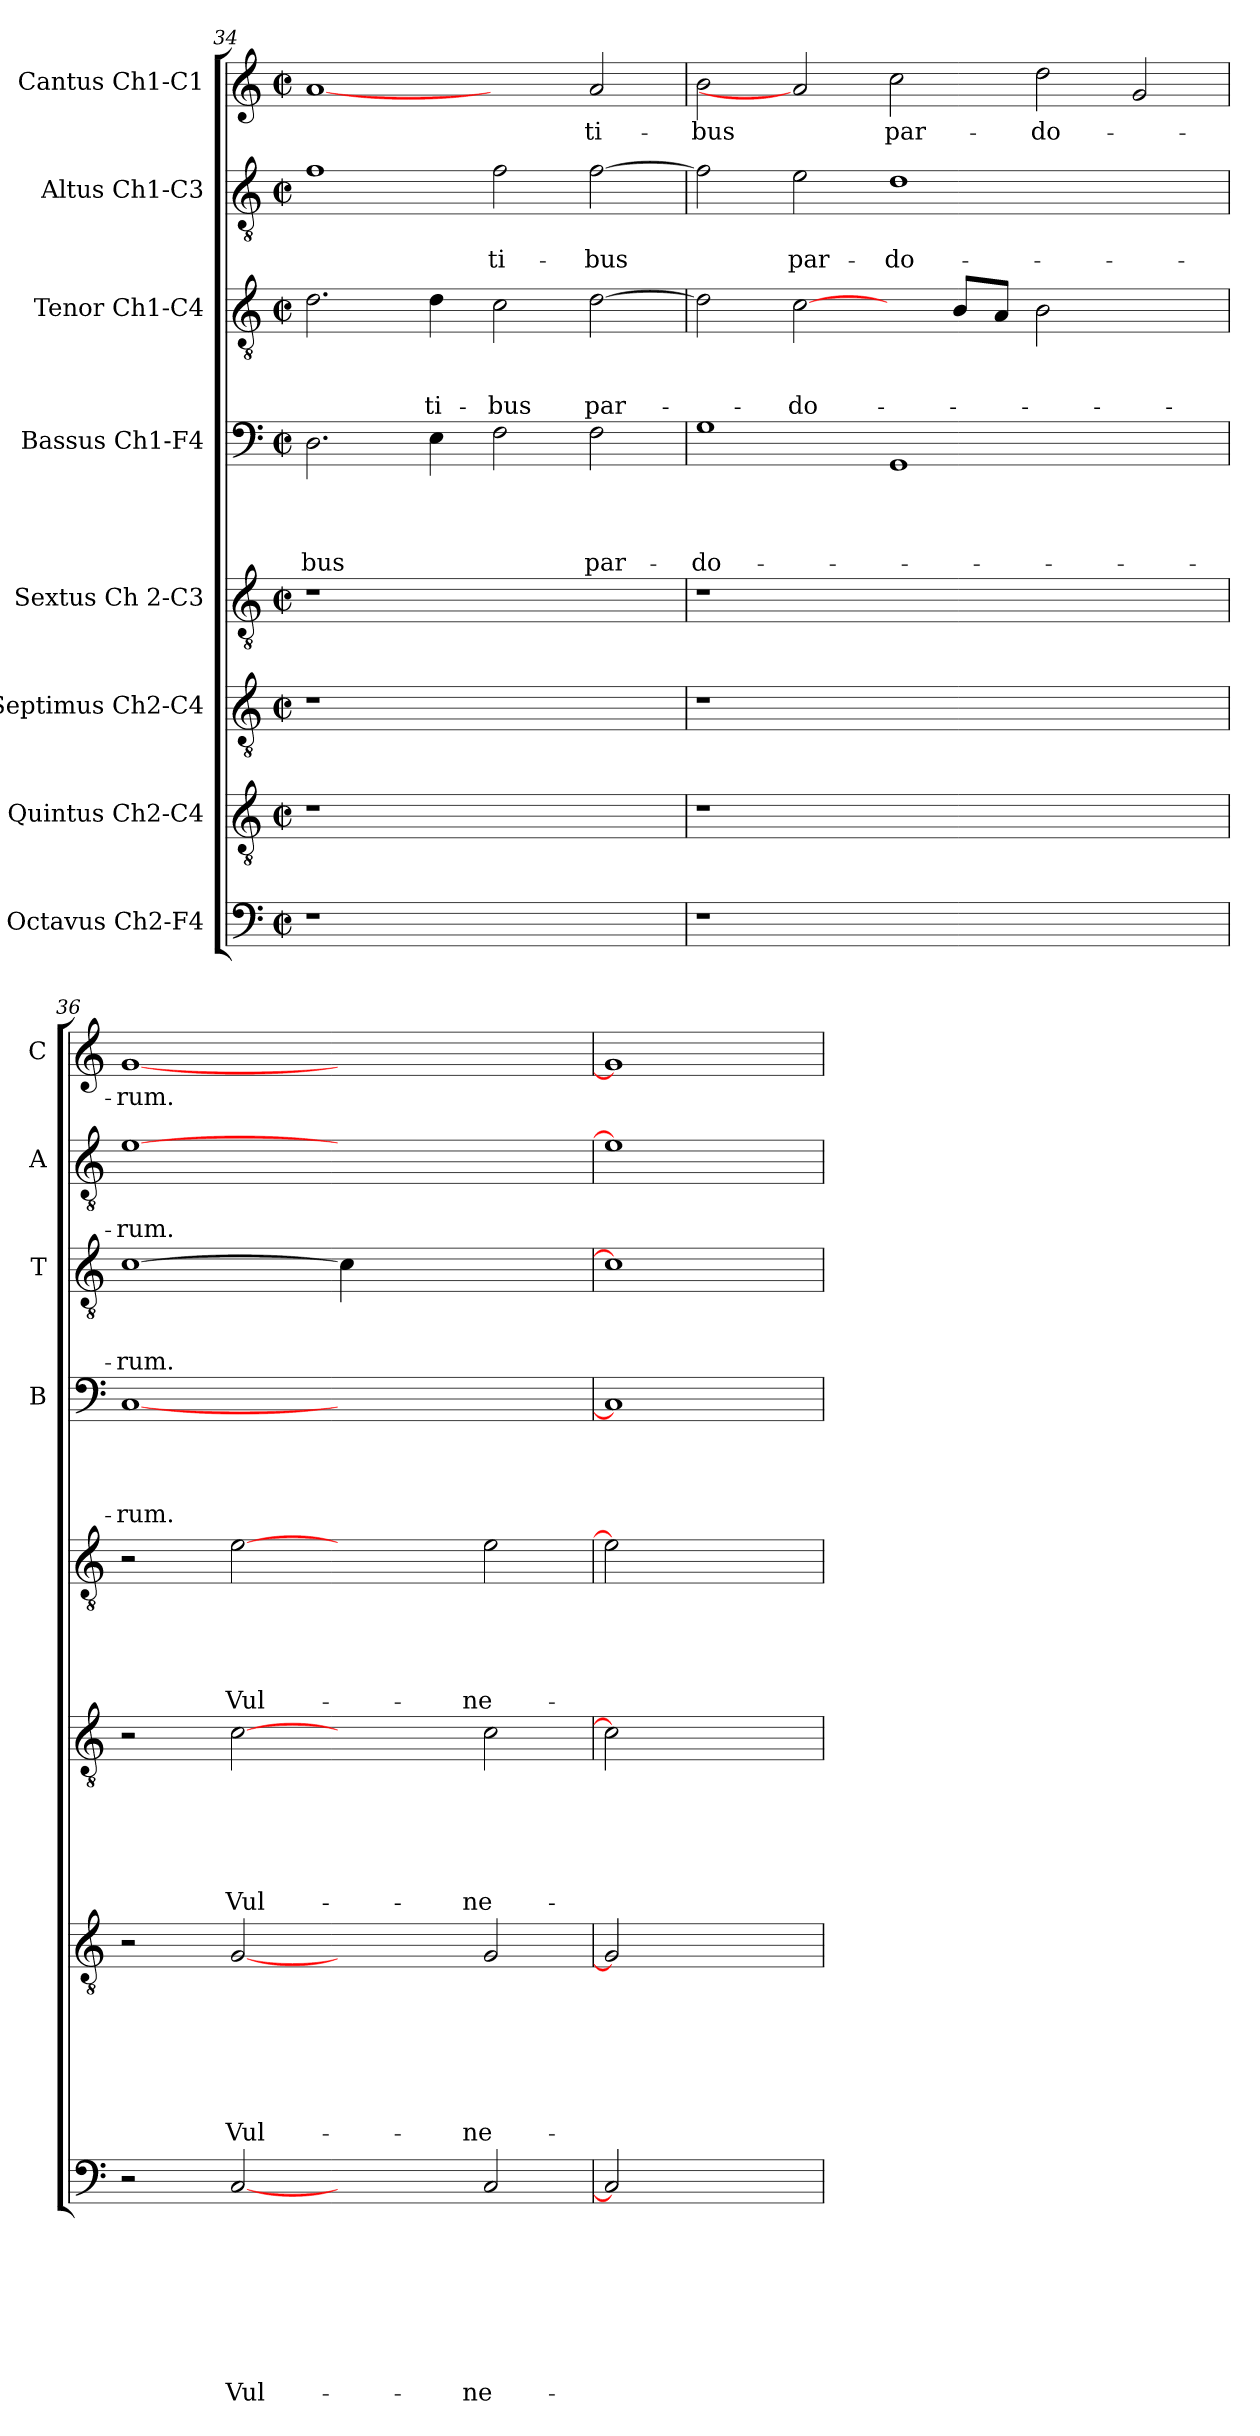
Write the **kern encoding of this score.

**kern	**text	**text	**text	**text	**text	**text	**text	**text	**kern	**text	**text	**text	**text	**text	**text	**text	**kern	**text	**text	**text	**text	**text	**text	**kern	**text	**text	**text	**text	**text	**kern	**text	**text	**text	**text	**kern	**text	**text	**text	**kern	**text	**text	**kern	**text
*part8	*part8	*part8	*part8	*part8	*part8	*part8	*part8	*part8	*part7	*part7	*part7	*part7	*part7	*part7	*part7	*part7	*part6	*part6	*part6	*part6	*part6	*part6	*part6	*part5	*part5	*part5	*part5	*part5	*part5	*part4	*part4	*part4	*part4	*part4	*part3	*part3	*part3	*part3	*part2	*part2	*part2	*part1	*part1
*staff8	*staff8	*staff8	*staff8	*staff8	*staff8	*staff8	*staff8	*staff8	*staff7	*staff7	*staff7	*staff7	*staff7	*staff7	*staff7	*staff7	*staff6	*staff6	*staff6	*staff6	*staff6	*staff6	*staff6	*staff5	*staff5	*staff5	*staff5	*staff5	*staff5	*staff4	*staff4	*staff4	*staff4	*staff4	*staff3	*staff3	*staff3	*staff3	*staff2	*staff2	*staff2	*staff1	*staff1
*I"Octavus Ch2-F4	*	*	*	*	*	*	*	*	*I"Quintus Ch2-C4	*	*	*	*	*	*	*	*I"Septimus Ch2-C4	*	*	*	*	*	*	*I"Sextus Ch 2-C3	*	*	*	*	*	*I"Bassus Ch1-F4	*	*	*	*	*I"Tenor Ch1-C4	*	*	*	*I"Altus Ch1-C3	*	*	*I"Cantus Ch1-C1	*
*	*	*	*	*	*	*	*	*	*	*	*	*	*	*	*	*	*	*	*	*	*	*	*	*	*	*	*	*	*	*I'B	*	*	*	*	*I'T	*	*	*	*I'A	*	*	*I'C	*
*clefF4	*	*	*	*	*	*	*	*	*clefGv2	*	*	*	*	*	*	*	*clefGv2	*	*	*	*	*	*	*clefGv2	*	*	*	*	*	*clefF4	*	*	*	*	*clefGv2	*	*	*	*clefGv2	*	*	*clefG2	*
*k[]	*	*	*	*	*	*	*	*	*k[]	*	*	*	*	*	*	*	*k[]	*	*	*	*	*	*	*k[]	*	*	*	*	*	*k[]	*	*	*	*	*k[]	*	*	*	*k[]	*	*	*k[]	*
*C:	*	*	*	*	*	*	*	*	*C:	*	*	*	*	*	*	*	*C:	*	*	*	*	*	*	*C:	*	*	*	*	*	*C:	*	*	*	*	*C:	*	*	*	*C:	*	*	*C:	*
*M2/2	*	*	*	*	*	*	*	*	*M2/2	*	*	*	*	*	*	*	*M2/2	*	*	*	*	*	*	*M2/2	*	*	*	*	*	*M2/2	*	*	*	*	*M2/2	*	*	*	*M2/2	*	*	*M2/2	*
*met(c|)	*	*	*	*	*	*	*	*	*met(c|)	*	*	*	*	*	*	*	*met(c|)	*	*	*	*	*	*	*met(c|)	*	*	*	*	*	*met(c|)	*	*	*	*	*met(c|)	*	*	*	*met(c|)	*	*	*met(c|)	*
=34	=34	=34	=34	=34	=34	=34	=34	=34	=34	=34	=34	=34	=34	=34	=34	=34	=34	=34	=34	=34	=34	=34	=34	=34	=34	=34	=34	=34	=34	=34	=34	=34	=34	=34	=34	=34	=34	=34	=34	=34	=34	=34	=34
!	!	!	!	!	!	!	!	!	!	!	!	!	!	!	!	!	!	!	!	!	!	!	!	!	!	!	!	!	!	!	!	!	!	!LO:LY:b	!	!	!	!	!	!	!	!	!
1r	.	.	.	.	.	.	.	.	1r	.	.	.	.	.	.	.	1r	.	.	.	.	.	.	1r	.	.	.	.	.	2.D\	.	.	.	-bus	2.d\	.	.	.	1f	.	.	[1a	.
!	!	!	!	!	!	!	!	!	!	!	!	!	!	!	!	!	!	!	!	!	!	!	!	!	!	!	!	!	!	!	!	!	!	!	!	!	!	!LO:LY:b	!	!	!	!	!
.	.	.	.	.	.	.	.	.	.	.	.	.	.	.	.	.	.	.	.	.	.	.	.	.	.	.	.	.	.	4E\	.	.	.	.	4d\	.	.	-ti-	.	.	.	.	.
!	!	!	!	!	!	!	!	!	!	!	!	!	!	!	!	!	!	!	!	!	!	!	!	!	!	!	!	!	!	!	!	!	!	!	!	!	!	!LO:LY:b	!	!	!LO:LY:b	!	!
1ryy	.	.	.	.	.	.	.	.	1ryy	.	.	.	.	.	.	.	1ryy	.	.	.	.	.	.	1ryy	.	.	.	.	.	2F\	.	.	.	.	2c\	.	.	-bus	2f\	.	-ti-	2ryy	.
!	!	!	!	!	!	!	!	!	!	!	!	!	!	!	!	!	!	!	!	!	!	!	!	!	!	!	!	!	!	!	!	!	!	!LO:LY:b	!	!	!	!LO:LY:b	!	!	!LO:LY:b	!	!LO:LY:b
.	.	.	.	.	.	.	.	.	.	.	.	.	.	.	.	.	.	.	.	.	.	.	.	.	.	.	.	.	.	2F\	.	.	.	par-	[2d\	.	.	par-	[2f\	.	-bus	2a/	-ti-
=35	=35	=35	=35	=35	=35	=35	=35	=35	=35	=35	=35	=35	=35	=35	=35	=35	=35	=35	=35	=35	=35	=35	=35	=35	=35	=35	=35	=35	=35	=35	=35	=35	=35	=35	=35	=35	=35	=35	=35	=35	=35	=35	=35
!	!	!	!	!	!	!	!	!	!	!	!	!	!	!	!	!	!	!	!	!	!	!	!	!	!	!	!	!	!	!	!	!	!	!LO:LY:b	!	!	!	!	!	!	!	!	!LO:LY:b
1r	.	.	.	.	.	.	.	.	1r	.	.	.	.	.	.	.	1r	.	.	.	.	.	.	1r	.	.	.	.	.	1G	.	.	.	-do-	2d\]	.	.	.	2f\]	.	.	2b\	-bus
!	!	!	!	!	!	!	!	!	!	!	!	!	!	!	!	!	!	!	!	!	!	!	!	!	!	!	!	!	!	!	!	!	!	!	!	!	!	!LO:LY:b	!	!	!LO:LY:b	!	!
.	.	.	.	.	.	.	.	.	.	.	.	.	.	.	.	.	.	.	.	.	.	.	.	.	.	.	.	.	.	.	.	.	.	.	[2c\	.	.	-do-	2e\	.	par-	2a]	.
!	!	!	!	!	!	!	!	!	!	!	!	!	!	!	!	!	!	!	!	!	!	!	!	!	!	!	!	!	!	!	!	!	!	!	!	!	!	!	!	!	!LO:LY:b	!	!LO:LY:b
1.ryy	.	.	.	.	.	.	.	.	1.ryy	.	.	.	.	.	.	.	1.ryy	.	.	.	.	.	.	1.ryy	.	.	.	.	.	1GG	.	.	.	.	4ryy	.	.	.	1d	.	-do-	2cc\	par-
.	.	.	.	.	.	.	.	.	.	.	.	.	.	.	.	.	.	.	.	.	.	.	.	.	.	.	.	.	.	.	.	.	.	.	8B/L	.	.	.	.	.	.	.	.
.	.	.	.	.	.	.	.	.	.	.	.	.	.	.	.	.	.	.	.	.	.	.	.	.	.	.	.	.	.	.	.	.	.	.	8A/J	.	.	.	.	.	.	.	.
!	!	!	!	!	!	!	!	!	!	!	!	!	!	!	!	!	!	!	!	!	!	!	!	!	!	!	!	!	!	!	!	!	!	!	!	!	!	!	!	!	!	!	!LO:LY:b
.	.	.	.	.	.	.	.	.	.	.	.	.	.	.	.	.	.	.	.	.	.	.	.	.	.	.	.	.	.	.	.	.	.	.	2B\	.	.	.	.	.	.	2dd\	-do-
.	.	.	.	.	.	.	.	.	.	.	.	.	.	.	.	.	.	.	.	.	.	.	.	.	.	.	.	.	.	2ryy	.	.	.	.	2ryy	.	.	.	2ryy	.	.	2g/	.
=36	=36	=36	=36	=36	=36	=36	=36	=36	=36	=36	=36	=36	=36	=36	=36	=36	=36	=36	=36	=36	=36	=36	=36	=36	=36	=36	=36	=36	=36	=36	=36	=36	=36	=36	=36	=36	=36	=36	=36	=36	=36	=36	=36
!	!	!	!	!	!	!	!	!	!	!	!	!	!	!	!	!	!	!	!	!	!	!	!	!	!	!	!	!	!	!	!	!	!	!LO:LY:b	!	!	!	!LO:LY:b	!	!	!LO:LY:b	!	!LO:LY:b
2r	.	.	.	.	.	.	.	.	2r	.	.	.	.	.	.	.	2r	.	.	.	.	.	.	2r	.	.	.	.	.	[1C	.	.	.	-rum.	[1c	.	.	-rum.	[1e	.	-rum.	[1g	-rum.
!	!	!	!	!	!	!	!	!LO:LY:b	!	!	!	!	!	!	!	!LO:LY:b	!	!	!	!	!	!	!LO:LY:b	!	!	!	!	!	!LO:LY:b	!	!	!	!	!	!	!	!	!	!	!	!	!	!
[2C	.	.	.	.	.	.	.	Vul-	[2G	.	.	.	.	.	.	Vul-	[2c	.	.	.	.	.	Vul-	[2e	.	.	.	.	Vul-	.	.	.	.	.	.	.	.	.	.	.	.	.	.
2ryy	.	.	.	.	.	.	.	.	2ryy	.	.	.	.	.	.	.	2ryy	.	.	.	.	.	.	2ryy	.	.	.	.	.	1ryy	.	.	.	.	4c\]	.	.	.	1ryy	.	.	1ryy	.
.	.	.	.	.	.	.	.	.	.	.	.	.	.	.	.	.	.	.	.	.	.	.	.	.	.	.	.	.	.	.	.	.	.	.	2.ryy	.	.	.	.	.	.	.	.
!	!	!	!	!	!	!	!	!LO:LY:b	!	!	!	!	!	!	!	!LO:LY:b	!	!	!	!	!	!	!LO:LY:b	!	!	!	!	!	!LO:LY:b	!	!	!	!	!	!	!	!	!	!	!	!	!	!
2C/	.	.	.	.	.	.	.	-ne-	2G/	.	.	.	.	.	.	-ne-	2c\	.	.	.	.	.	-ne-	2e\	.	.	.	.	-ne-	.	.	.	.	.	.	.	.	.	.	.	.	.	.
=37	=37	=37	=37	=37	=37	=37	=37	=37	=37	=37	=37	=37	=37	=37	=37	=37	=37	=37	=37	=37	=37	=37	=37	=37	=37	=37	=37	=37	=37	=37	=37	=37	=37	=37	=37	=37	=37	=37	=37	=37	=37	=37	=37
2C]	.	.	.	.	.	.	.	.	2G]	.	.	.	.	.	.	.	2c]	.	.	.	.	.	.	2e]	.	.	.	.	.	1C]	.	.	.	.	1c]	.	.	.	1e]	.	.	1g]	.
2ryy	.	.	.	.	.	.	.	.	2ryy	.	.	.	.	.	.	.	2ryy	.	.	.	.	.	.	2ryy	.	.	.	.	.	.	.	.	.	.	.	.	.	.	.	.	.	.	.
=	=	=	=	=	=	=	=	=	=	=	=	=	=	=	=	=	=	=	=	=	=	=	=	=	=	=	=	=	=	=	=	=	=	=	=	=	=	=	=	=	=	=	=
*-	*-	*-	*-	*-	*-	*-	*-	*-	*-	*-	*-	*-	*-	*-	*-	*-	*-	*-	*-	*-	*-	*-	*-	*-	*-	*-	*-	*-	*-	*-	*-	*-	*-	*-	*-	*-	*-	*-	*-	*-	*-	*-	*-
